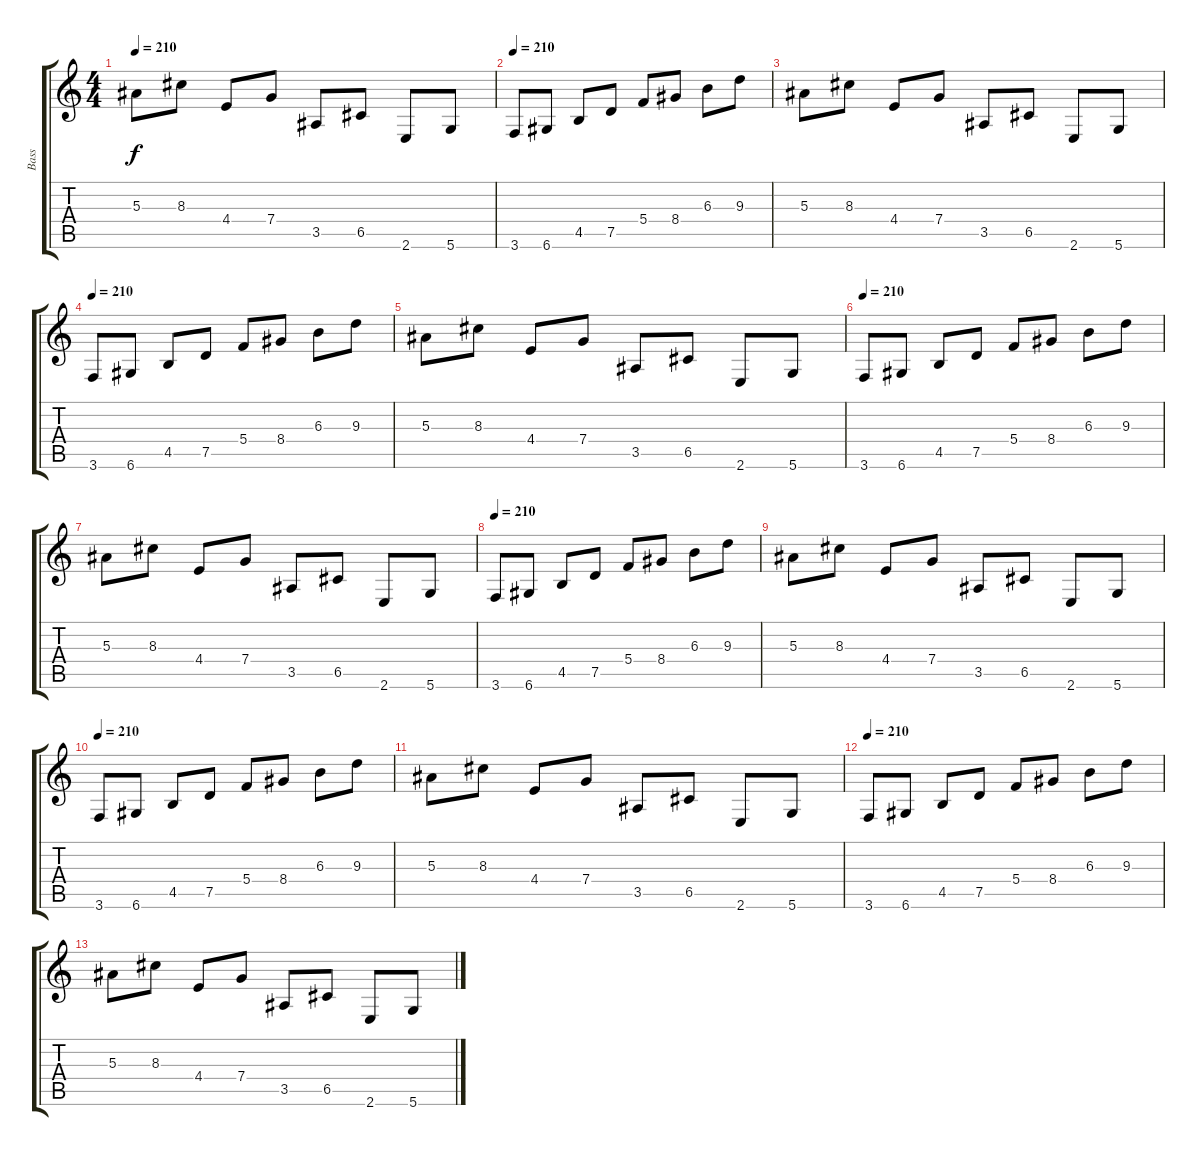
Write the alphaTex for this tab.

\track ("Bass" "Bass") {instrument distortionguitar}
\staff {score tabs}
\tuning (D4 A3 F3 C3 G2 D2) {hide}
\ts (4 4)
\tempo 210
\clef g2
\ks c
5.3.8{dy f} 8.3.8 4.4.8 7.4.8 3.5.8 6.5.8 2.6.8 5.6.8 |
\tempo 210
3.6.8 6.6.8 4.5.8 7.5.8 5.4.8 8.4.8 6.3.8 9.3.8 |
5.3.8 8.3.8 4.4.8 7.4.8 3.5.8 6.5.8 2.6.8 5.6.8 |
\tempo 210
3.6.8 6.6.8 4.5.8 7.5.8 5.4.8 8.4.8 6.3.8 9.3.8 |
5.3.8 8.3.8 4.4.8 7.4.8 3.5.8 6.5.8 2.6.8 5.6.8 |
\tempo 210
3.6.8 6.6.8 4.5.8 7.5.8 5.4.8 8.4.8 6.3.8 9.3.8 |
5.3.8 8.3.8 4.4.8 7.4.8 3.5.8 6.5.8 2.6.8 5.6.8 |
\tempo 210
3.6.8 6.6.8 4.5.8 7.5.8 5.4.8 8.4.8 6.3.8 9.3.8 |
5.3.8 8.3.8 4.4.8 7.4.8 3.5.8 6.5.8 2.6.8 5.6.8 |
\tempo 210
3.6.8 6.6.8 4.5.8 7.5.8 5.4.8 8.4.8 6.3.8 9.3.8 |
5.3.8 8.3.8 4.4.8 7.4.8 3.5.8 6.5.8 2.6.8 5.6.8 |
\tempo 210
3.6.8 6.6.8 4.5.8 7.5.8 5.4.8 8.4.8 6.3.8 9.3.8 |
5.3.8 8.3.8 4.4.8 7.4.8 3.5.8 6.5.8 2.6.8 5.6.8
